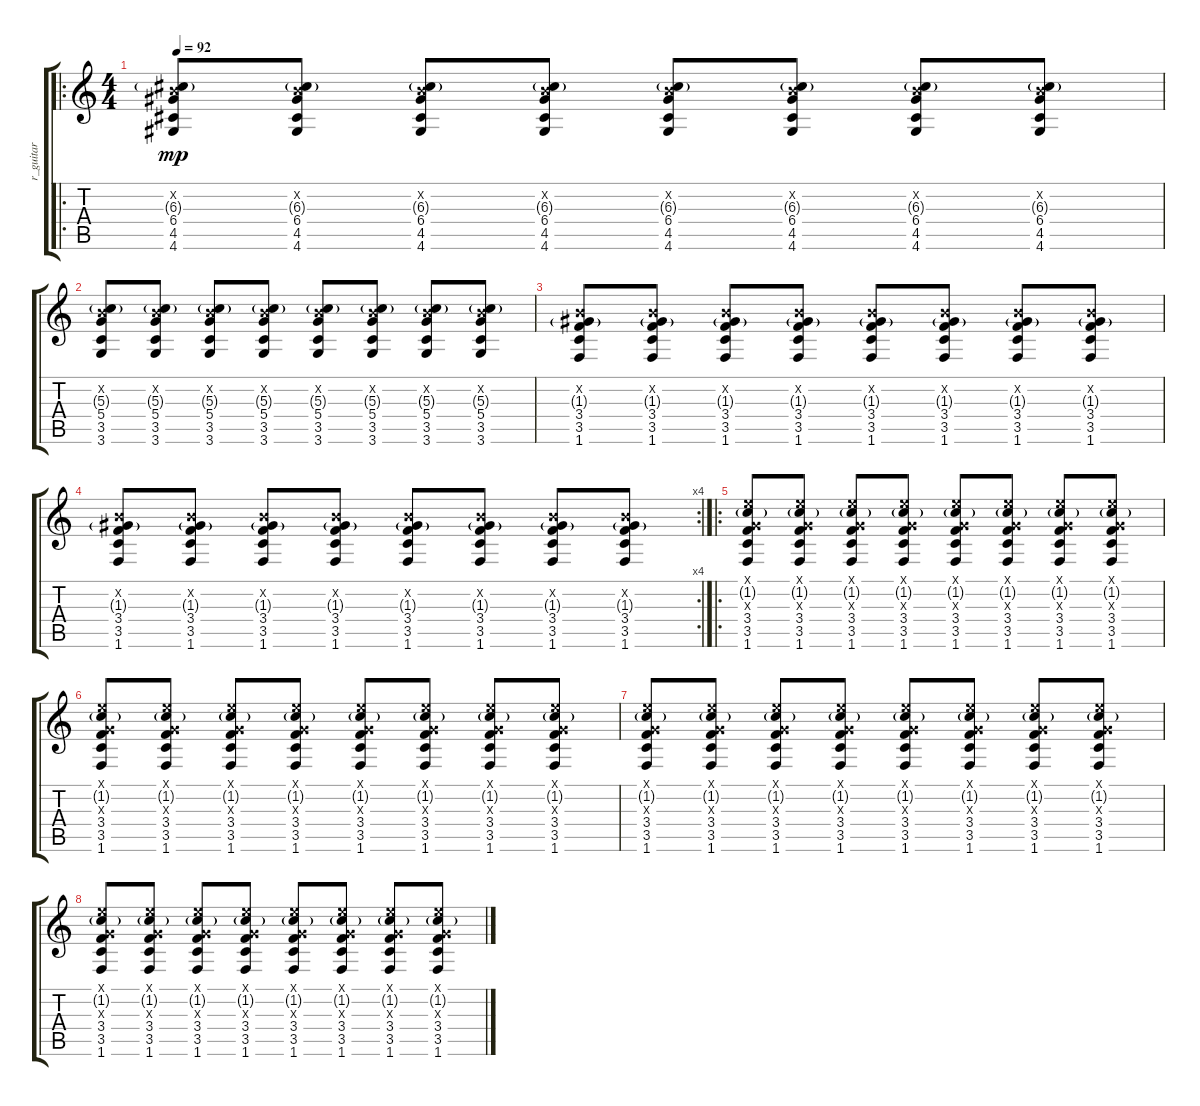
\track ("r_guitar" "r_guitar") {instrument distortionguitar}
\staff {score tabs}
\tuning (E4 B3 G3 D3 A2 E2) {hide}
\ro
\ts (4 4)
\tempo 92
\clef g2
\ks c
(0.2{x} 6.3{g} 6.4 4.5 4.6).8{dy mp} (0.2{x} 6.3{g} 6.4 4.5 4.6).8 (0.2{x} 6.3{g} 6.4 4.5 4.6).8 (0.2{x} 6.3{g} 6.4 4.5 4.6).8 (0.2{x} 6.3{g} 6.4 4.5 4.6).8 (0.2{x} 6.3{g} 6.4 4.5 4.6).8 (0.2{x} 6.3{g} 6.4 4.5 4.6).8 (0.2{x} 6.3{g} 6.4 4.5 4.6).8 |
(0.2{x} 5.3{g} 5.4 3.5 3.6).8 (0.2{x} 5.3{g} 5.4 3.5 3.6).8 (0.2{x} 5.3{g} 5.4 3.5 3.6).8 (0.2{x} 5.3{g} 5.4 3.5 3.6).8 (0.2{x} 5.3{g} 5.4 3.5 3.6).8 (0.2{x} 5.3{g} 5.4 3.5 3.6).8 (0.2{x} 5.3{g} 5.4 3.5 3.6).8 (0.2{x} 5.3{g} 5.4 3.5 3.6).8 |
(0.2{x} 1.3{g} 3.4 3.5 1.6).8 (0.2{x} 1.3{g} 3.4 3.5 1.6).8 (0.2{x} 1.3{g} 3.4 3.5 1.6).8 (0.2{x} 1.3{g} 3.4 3.5 1.6).8 (0.2{x} 1.3{g} 3.4 3.5 1.6).8 (0.2{x} 1.3{g} 3.4 3.5 1.6).8 (0.2{x} 1.3{g} 3.4 3.5 1.6).8 (0.2{x} 1.3{g} 3.4 3.5 1.6).8 |
\rc 4
(0.2{x} 1.3{g} 3.4 3.5 1.6).8 (0.2{x} 1.3{g} 3.4 3.5 1.6).8 (0.2{x} 1.3{g} 3.4 3.5 1.6).8 (0.2{x} 1.3{g} 3.4 3.5 1.6).8 (0.2{x} 1.3{g} 3.4 3.5 1.6).8 (0.2{x} 1.3{g} 3.4 3.5 1.6).8 (0.2{x} 1.3{g} 3.4 3.5 1.6).8 (0.2{x} 1.3{g} 3.4 3.5 1.6).8 |
\ro
(0.1{x} 1.2{g} 0.3{x} 3.4 3.5 1.6).8 (0.1{x} 1.2{g} 0.3{x} 3.4 3.5 1.6).8 (0.1{x} 1.2{g} 0.3{x} 3.4 3.5 1.6).8 (0.1{x} 1.2{g} 0.3{x} 3.4 3.5 1.6).8 (0.1{x} 1.2{g} 0.3{x} 3.4 3.5 1.6).8 (0.1{x} 1.2{g} 0.3{x} 3.4 3.5 1.6).8 (0.1{x} 1.2{g} 0.3{x} 3.4 3.5 1.6).8 (0.1{x} 1.2{g} 0.3{x} 3.4 3.5 1.6).8 |
(0.1{x} 1.2{g} 0.3{x} 3.4 3.5 1.6).8 (0.1{x} 1.2{g} 0.3{x} 3.4 3.5 1.6).8 (0.1{x} 1.2{g} 0.3{x} 3.4 3.5 1.6).8 (0.1{x} 1.2{g} 0.3{x} 3.4 3.5 1.6).8 (0.1{x} 1.2{g} 0.3{x} 3.4 3.5 1.6).8 (0.1{x} 1.2{g} 0.3{x} 3.4 3.5 1.6).8 (0.1{x} 1.2{g} 0.3{x} 3.4 3.5 1.6).8 (0.1{x} 1.2{g} 0.3{x} 3.4 3.5 1.6).8 |
(0.1{x} 1.2{g} 0.3{x} 3.4 3.5 1.6).8 (0.1{x} 1.2{g} 0.3{x} 3.4 3.5 1.6).8 (0.1{x} 1.2{g} 0.3{x} 3.4 3.5 1.6).8 (0.1{x} 1.2{g} 0.3{x} 3.4 3.5 1.6).8 (0.1{x} 1.2{g} 0.3{x} 3.4 3.5 1.6).8 (0.1{x} 1.2{g} 0.3{x} 3.4 3.5 1.6).8 (0.1{x} 1.2{g} 0.3{x} 3.4 3.5 1.6).8 (0.1{x} 1.2{g} 0.3{x} 3.4 3.5 1.6).8 |
(0.1{x} 1.2{g} 0.3{x} 3.4 3.5 1.6).8 (0.1{x} 1.2{g} 0.3{x} 3.4 3.5 1.6).8 (0.1{x} 1.2{g} 0.3{x} 3.4 3.5 1.6).8 (0.1{x} 1.2{g} 0.3{x} 3.4 3.5 1.6).8 (0.1{x} 1.2{g} 0.3{x} 3.4 3.5 1.6).8 (0.1{x} 1.2{g} 0.3{x} 3.4 3.5 1.6).8 (0.1{x} 1.2{g} 0.3{x} 3.4 3.5 1.6).8 (0.1{x} 1.2{g} 0.3{x} 3.4 3.5 1.6).8
